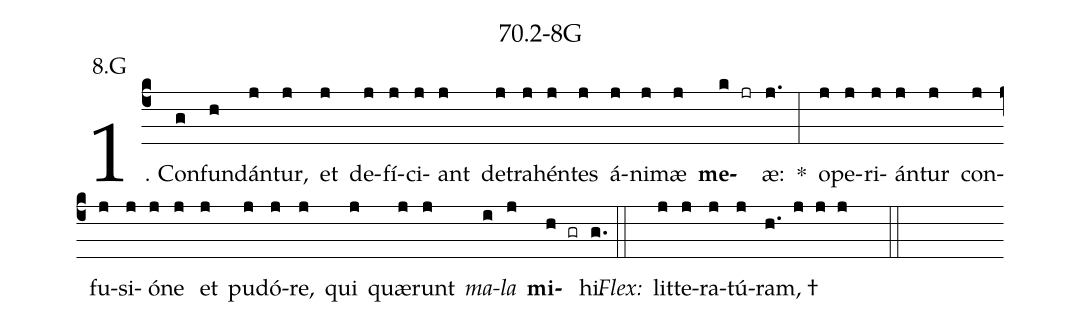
name: 70.2-8G;
annotation: 8.G;
%%
(c4)1. Con(g)fun(h)dán(j)tur,(j) et(j) de(j)fí(j)ci(j)ant(j) de(j)tra(j)hén(j)tes(j) á(j)ni(j)mæ(j) <b>me</b>(k jr)æ:(j.) *(:) o(j)pe(j)ri(j)án(j)tur(j) con(j)fu(j)si(j)ó(j)ne(j) et(j) pu(j)dó(j)re,(j) qui(j) quæ(j)runt(j) <i>ma</i>(i)<i>la</i>(j) <b>mi</b>(h gr)hi.(g.) (::)
<i>Flex:</i>()  lit(j)te(j)ra(j)tú(j)ram, †(h. j j j  ::)
